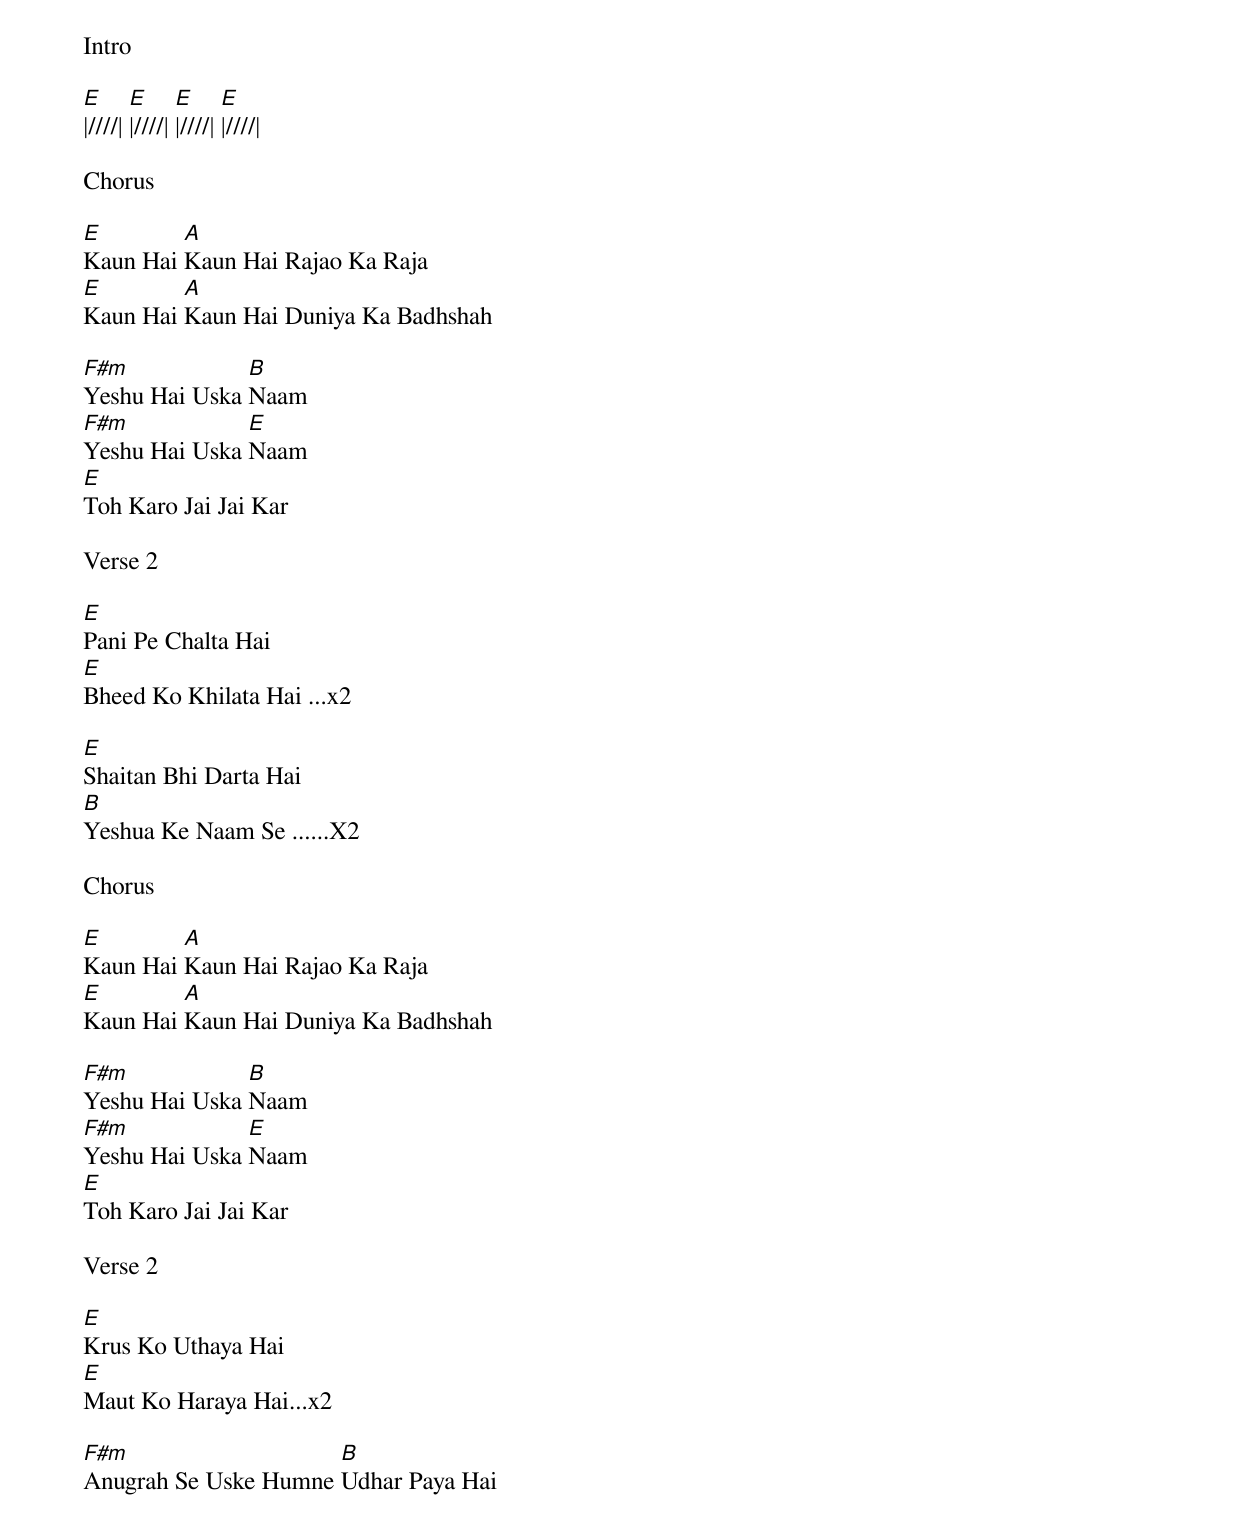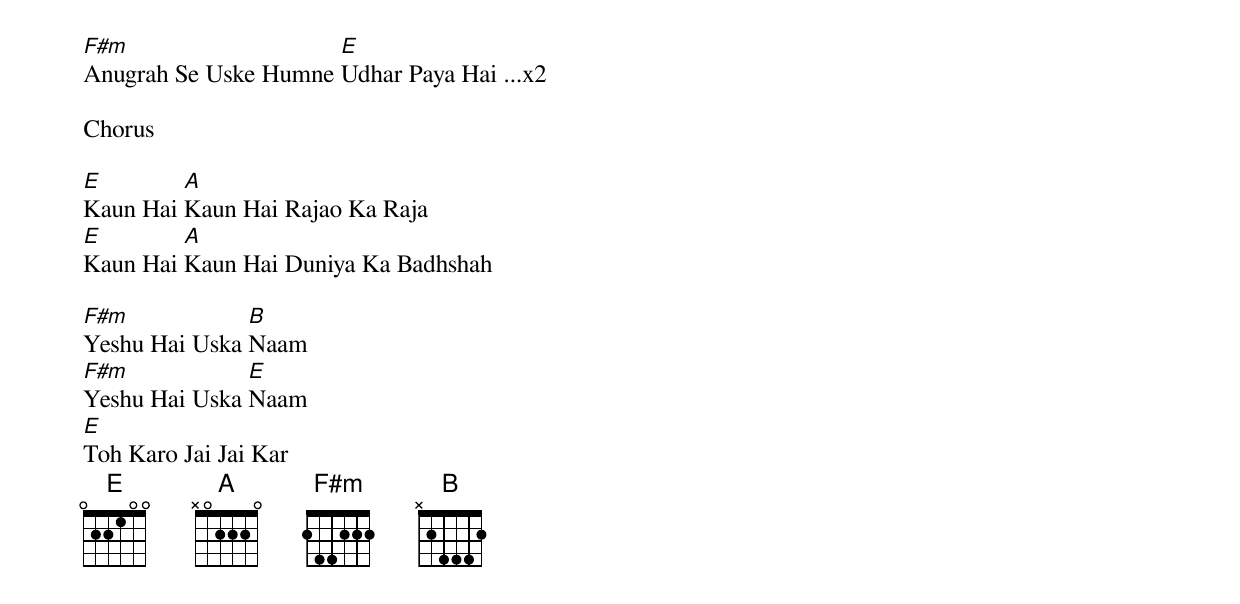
Intro

[E]|////| [E]|////| [E]|////| [E]|////|

Chorus

[E]Kaun Hai [A]Kaun Hai Rajao Ka Raja
[E]Kaun Hai [A]Kaun Hai Duniya Ka Badhshah

[F#m]Yeshu Hai Uska [B]Naam
[F#m]Yeshu Hai Uska [E]Naam
[E]Toh Karo Jai Jai Kar

Verse 2

[E]Pani Pe Chalta Hai
[E]Bheed Ko Khilata Hai ...x2

[E]Shaitan Bhi Darta Hai
[B]Yeshua Ke Naam Se ......X2

Chorus

[E]Kaun Hai [A]Kaun Hai Rajao Ka Raja
[E]Kaun Hai [A]Kaun Hai Duniya Ka Badhshah

[F#m]Yeshu Hai Uska [B]Naam
[F#m]Yeshu Hai Uska [E]Naam
[E]Toh Karo Jai Jai Kar

Verse 2

[E]Krus Ko Uthaya Hai
[E]Maut Ko Haraya Hai...x2

[F#m]Anugrah Se Uske Humne [B]Udhar Paya Hai
[F#m]Anugrah Se Uske Humne [E]Udhar Paya Hai ...x2

Chorus

[E]Kaun Hai [A]Kaun Hai Rajao Ka Raja
[E]Kaun Hai [A]Kaun Hai Duniya Ka Badhshah

[F#m]Yeshu Hai Uska [B]Naam
[F#m]Yeshu Hai Uska [E]Naam
[E]Toh Karo Jai Jai Kar
